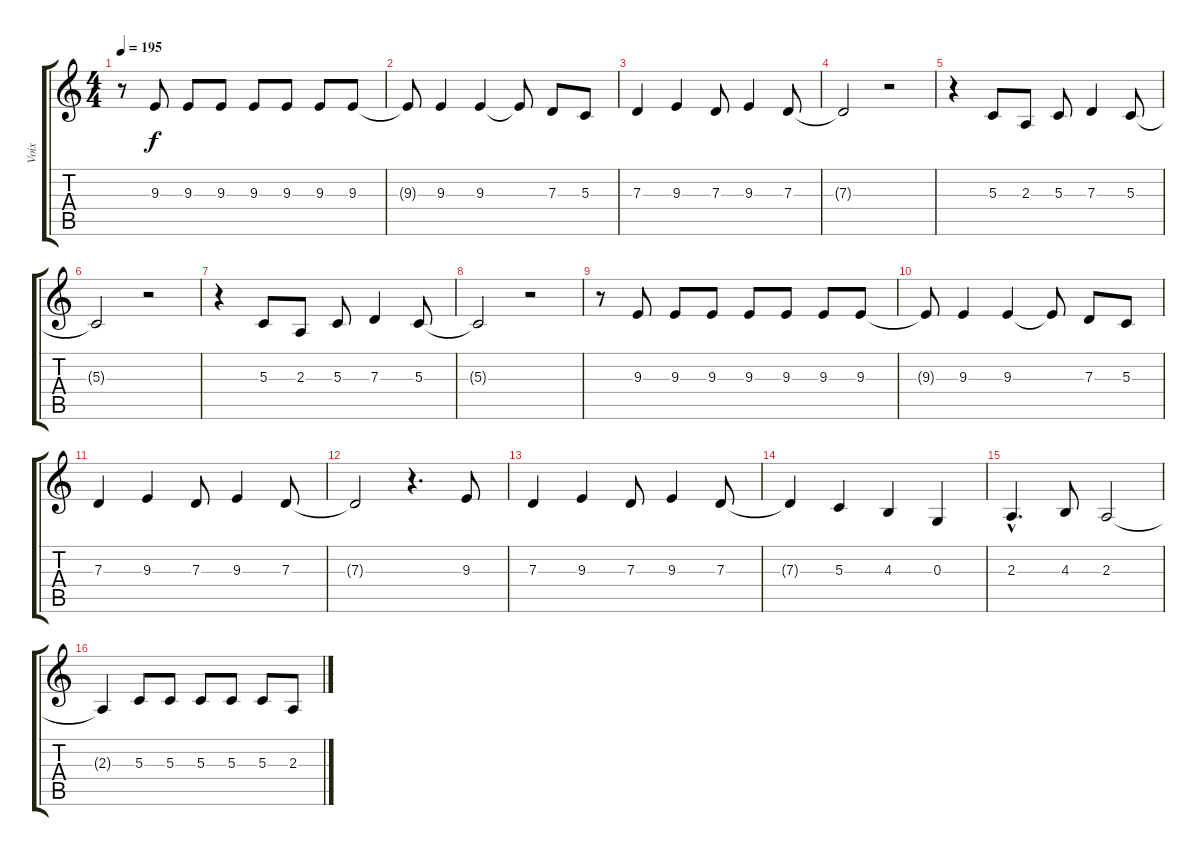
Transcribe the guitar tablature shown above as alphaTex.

\track ("Voix" "Voix") {instrument lead6voice}
\staff {score tabs}
\tuning (E4 B3 G3 D3 A2 E2) {hide}
\ts (4 4)
\tempo 195
\clef g2
\ks c
r.8{dy f} 9.3.8 9.3.8 9.3.8 9.3.8 9.3.8 9.3.8 9.3.8 |
9.3{t}.8 9.3.4 9.3.4 9.3{t}.8 7.3.8 5.3.8 |
7.3.4 9.3.4 7.3.8 9.3.4 7.3.8 |
7.3{t}.2 r.2 |
r.4 5.3.8 2.3.8 5.3.8 7.3.4 5.3.8 |
5.3{t}.2 r.2 |
r.4 5.3.8 2.3.8 5.3.8 7.3.4 5.3.8 |
5.3{t}.2 r.2 |
r.8 9.3.8 9.3.8 9.3.8 9.3.8 9.3.8 9.3.8 9.3.8 |
9.3{t}.8 9.3.4 9.3.4 9.3{t}.8 7.3.8 5.3.8 |
7.3.4 9.3.4 7.3.8 9.3.4 7.3.8 |
7.3{t}.2 r.4{d} 9.3.8 |
7.3.4 9.3.4 7.3.8 9.3.4 7.3.8 |
7.3{t}.4 5.3.4 4.3.4 0.3.4 |
2.3{hac}.4{d} 4.3.8 2.3.2 |
2.3{t}.4 5.3.8 5.3.8 5.3.8 5.3.8 5.3.8 2.3.8
